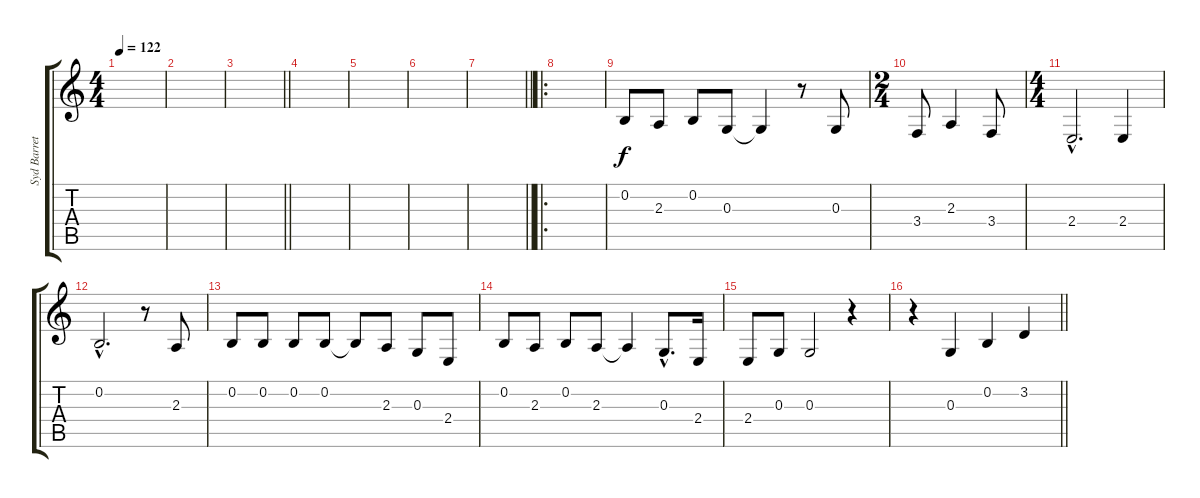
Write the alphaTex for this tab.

\track ("Syd Barrett's Voice" "Syd Barret") {instrument lead6voice}
\staff {score tabs}
\tuning (E4 B3 G3 D3 A2 E2) {hide}
\ts (4 4)
\tempo 122
\clef g2
\ks c
|
|
\barLineRight lightlight
|
|
|
|
\barLineRight lightlight
|
\ro
|
0.2.8 2.3.8 0.2.8 0.3.8 0.3{t}.4 r.8 0.3.8 |
\ts (2 4)
3.4.8 2.3.4 3.4.8 |
\ts (4 4)
2.4{hac}.2{d} 2.4.4 |
0.2{hac}.2{d} r.8 2.3.8 |
0.2.8 0.2.8 0.2.8 0.2.8 0.2{t}.8 2.3.8 0.3.8 2.4.8 |
0.2.8 2.3.8 0.2.8 2.3.8 2.3{t}.4 0.3{hac}.8{d} 2.4.16 |
2.4.8 0.3.8 0.3.2 r.4 |
\barLineRight lightlight
r.4 0.3.4 0.2.4 3.2.4
